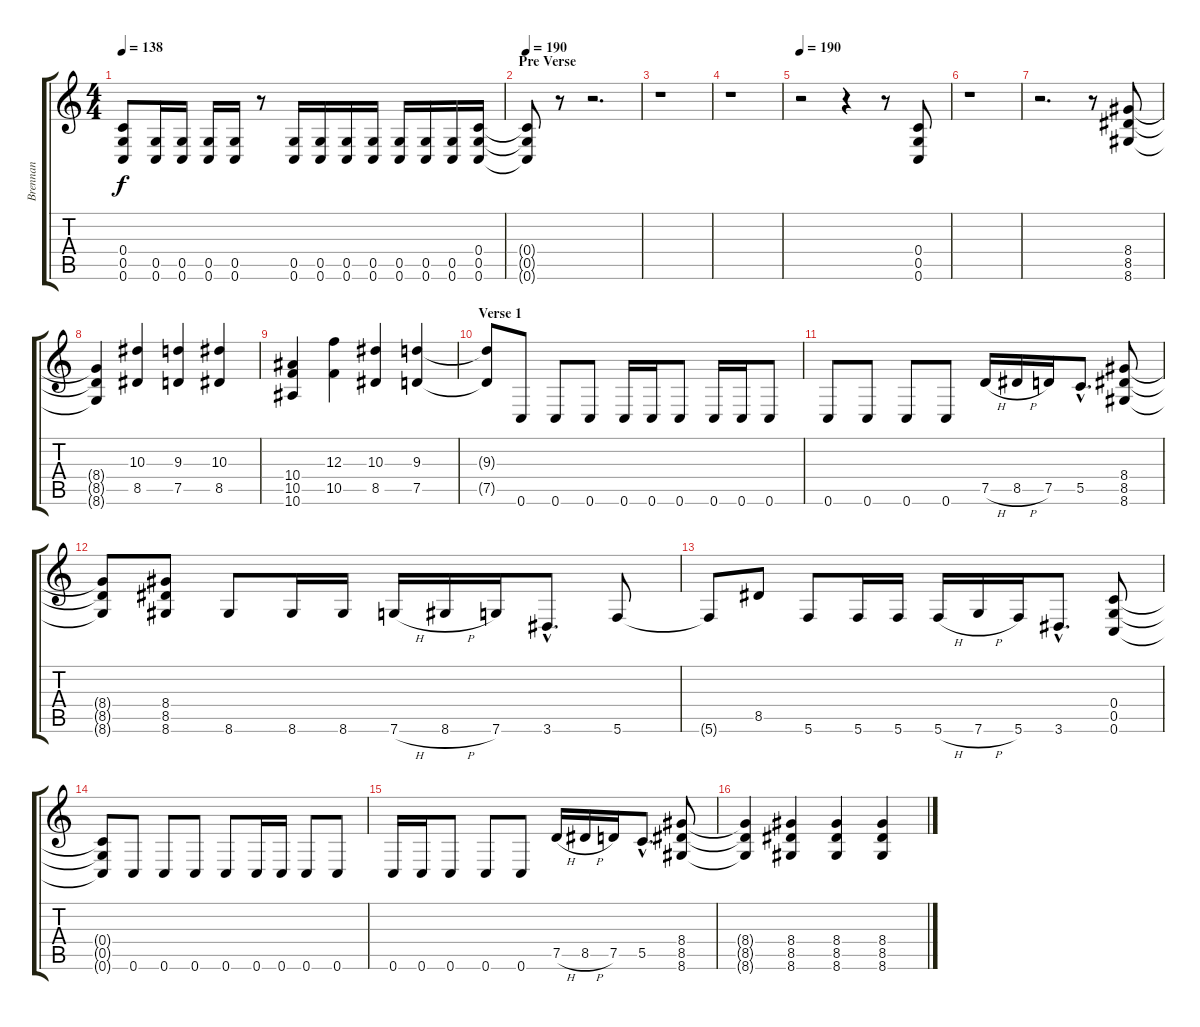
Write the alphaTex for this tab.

\track ("Brennan" "Brennan") {instrument overdrivenguitar}
\staff {score tabs}
\tuning (D4 A3 F3 C3 G2 C2) {hide}
\ts (4 4)
\tempo 138
\clef g2
\ks c
(0.4{t} 0.5{t} 0.6{t}).8{dy f} (0.5 0.6).16 (0.5 0.6).16 (0.5 0.6).16 (0.5 0.6).16 r.8 (0.5 0.6).16 (0.5 0.6).16 (0.5 0.6).16 (0.5 0.6).16 (0.5 0.6).16 (0.5 0.6).16 (0.5 0.6).16 (0.4 0.5 0.6).16 |
\section ("" "Pre Verse")
\tempo 190
(0.4{t} 0.5{t} 0.6{t}).8 r.8 r.2{d} |
r.1 |
r.1 |
\tempo 190
r.2 r.4 r.8 (0.4 0.5 0.6).8 |
r.1 |
r.2{d} r.8 (8.4 8.5 8.6).8 |
(8.4{t} 8.5{t} 8.6{t}).4 (10.3 8.5).4 (9.3 7.5).4 (10.3 8.5).4 |
(10.4 10.5 10.6).4 (12.3 10.5).4 (10.3 8.5).4 (9.3 7.5).4 |
\section ("" "Verse 1")
(9.3{t} 7.5{t}).8 0.6.8 0.6.8 0.6.8 0.6.16 0.6.16 0.6.8 0.6.16 0.6.16 0.6.8 |
0.6.8 0.6.8 0.6.8 0.6.8 7.5{h}.16 8.5{h}.16 7.5.16 5.5{hac}.8{d} (8.4 8.5 8.6).8 |
(8.4{t} 8.5{t} 8.6{t}).8 (8.4 8.5 8.6).8 8.6.8 8.6.16 8.6.16 7.6{h}.16 8.6{h}.16 7.6.16 3.6{hac}.8{d} 5.6.8 |
5.6{t}.8 8.5.8 5.6.8 5.6.16 5.6.16 5.6{h}.16 7.6{h}.16 5.6.16 3.6{hac}.8{d} (0.4 0.5 0.6).8 |
(0.4{t} 0.5{t} 0.6{t}).8 0.6.8 0.6.8 0.6.8 0.6.8 0.6.16 0.6.16 0.6.8 0.6.8 |
0.6.16 0.6.16 0.6.8 0.6.8 0.6.8 7.5{h}.16 8.5{h}.16 7.5.16 5.5{hac}.8{d} (8.4 8.5 8.6).8 |
(8.4{t} 8.5{t} 8.6{t}).4 (8.4 8.5 8.6).4 (8.4 8.5 8.6).4 (8.4 8.5 8.6).4
